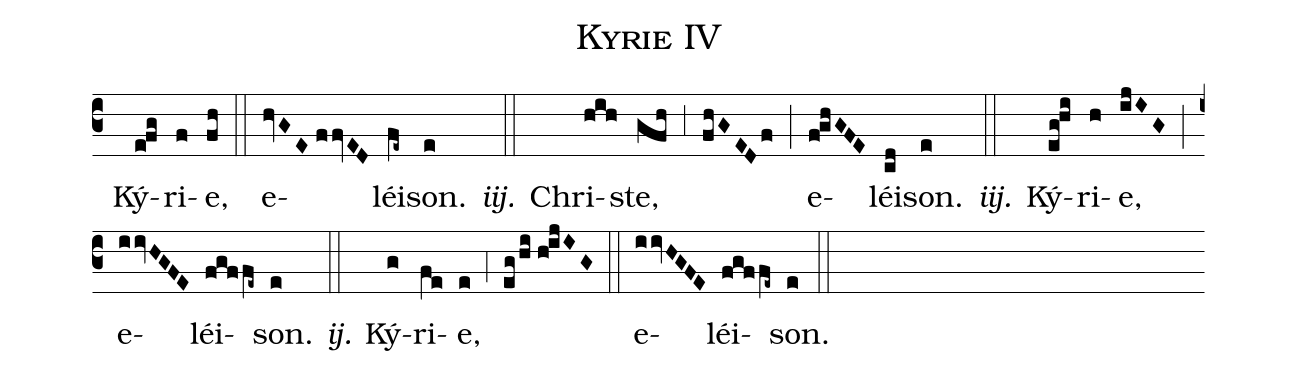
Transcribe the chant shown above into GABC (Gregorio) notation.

name:Kyrie IV;
commentary:X. s.;
%%
(c3) () Ký(e!fg)ri(f)e,(fh) (::) e(hvGE//ffvED)léi(fe~)son.(e) <i>iij.</i>(::) Chri(hih)ste,(gfh) (,3) (fhGEDf) (;) e(f!ghGFE)léi(cd)son.(e) <i>iij.</i>(::) Ký(eg!hi)ri(h)e,(ijIG) (;) e(iivHGFE)léi(fgffe~)son.(e) <i>ij.</i>(::) Ký(g)ri(fe)e,(e) (,4) (eg/hi//h!ijIG) (::) e(iivHGFE)léi(fgffe~)son.(e) (::)
